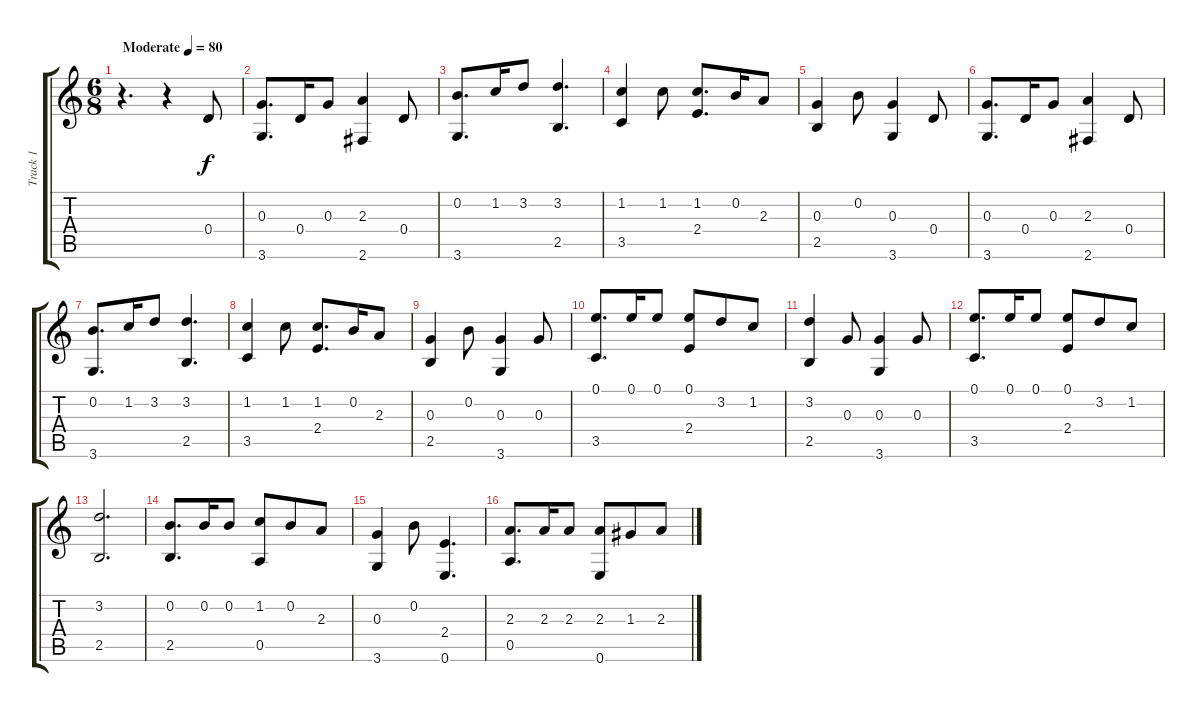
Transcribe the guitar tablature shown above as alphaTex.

\track ("Track 1" "Track 1") {instrument acousticguitarnylon}
\staff {score tabs}
\tuning (E4 B3 G3 D3 A2 E2) {hide}
\ts (6 8)
\tempo (80 "Moderate")
\clef g2
\ks c
r.4{d dy f instrument acousticguitarnylon} r.4 0.4.8 |
(0.3 3.6).8{d} 0.4.16 0.3.8 (2.3 2.6).4 0.4.8 |
(0.2 3.6).8{d} 1.2.16 3.2.8 (3.2 2.5).4{d} |
(1.2 3.5).4 1.2.8 (1.2 2.4).8{d} 0.2.16 2.3.8 |
(0.3 2.5).4 0.2.8 (0.3 3.6).4 0.4.8 |
(0.3 3.6).8{d} 0.4.16 0.3.8 (2.3 2.6).4 0.4.8 |
(0.2 3.6).8{d} 1.2.16 3.2.8 (3.2 2.5).4{d} |
(1.2 3.5).4 1.2.8 (1.2 2.4).8{d} 0.2.16 2.3.8 |
(0.3 2.5).4 0.2.8 (0.3 3.6).4 0.3.8 |
(0.1 3.5).8{d} 0.1.16 0.1.8 (0.1 2.4).8 3.2.8 1.2.8 |
(3.2 2.5).4 0.3.8 (0.3 3.6).4 0.3.8 |
(0.1 3.5).8{d} 0.1.16 0.1.8 (0.1 2.4).8 3.2.8 1.2.8 |
(3.2 2.5).2{d} |
(0.2 2.5).8{d} 0.2.16 0.2.8 (1.2 0.5).8 0.2.8 2.3.8 |
(0.3 3.6).4 0.2.8 (2.4 0.6).4{d} |
(2.3 0.5).8{d} 2.3.16 2.3.8 (2.3 0.6).8 1.3.8 2.3.8
